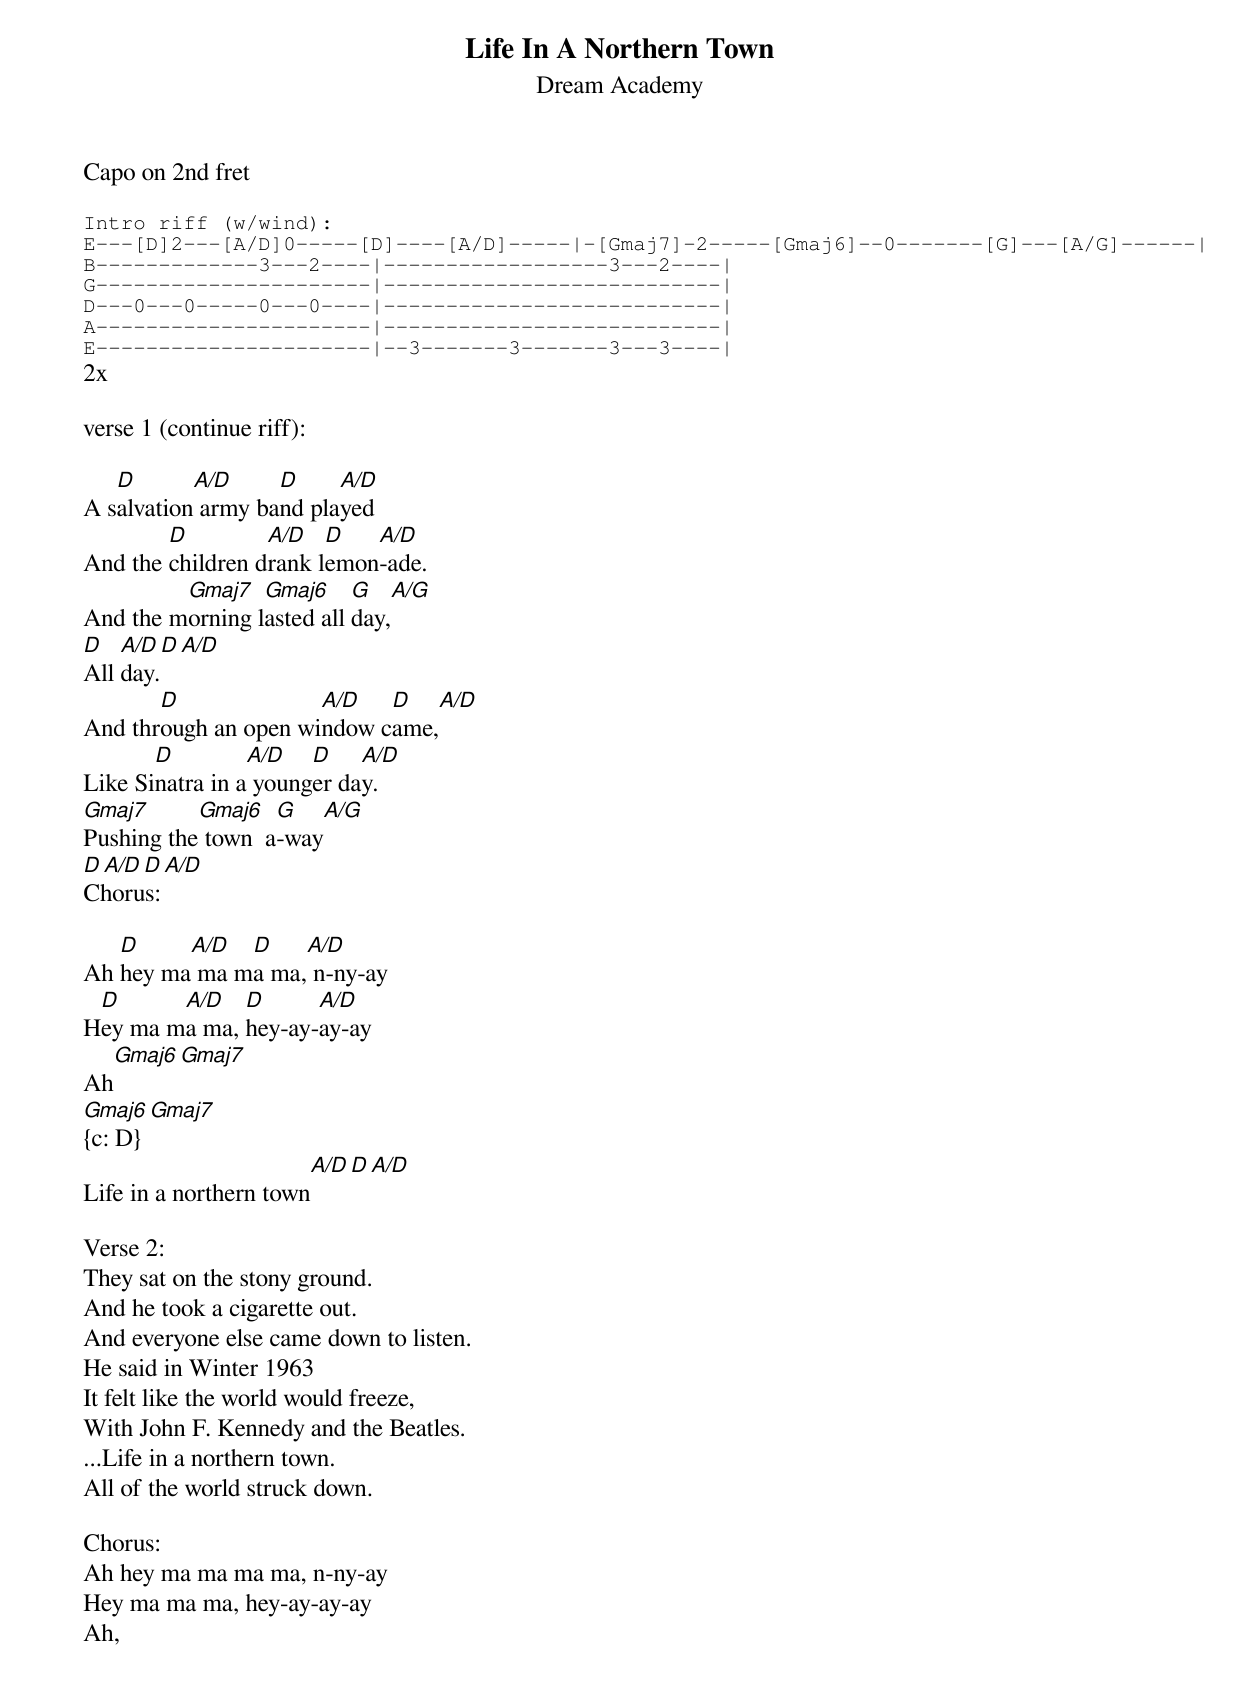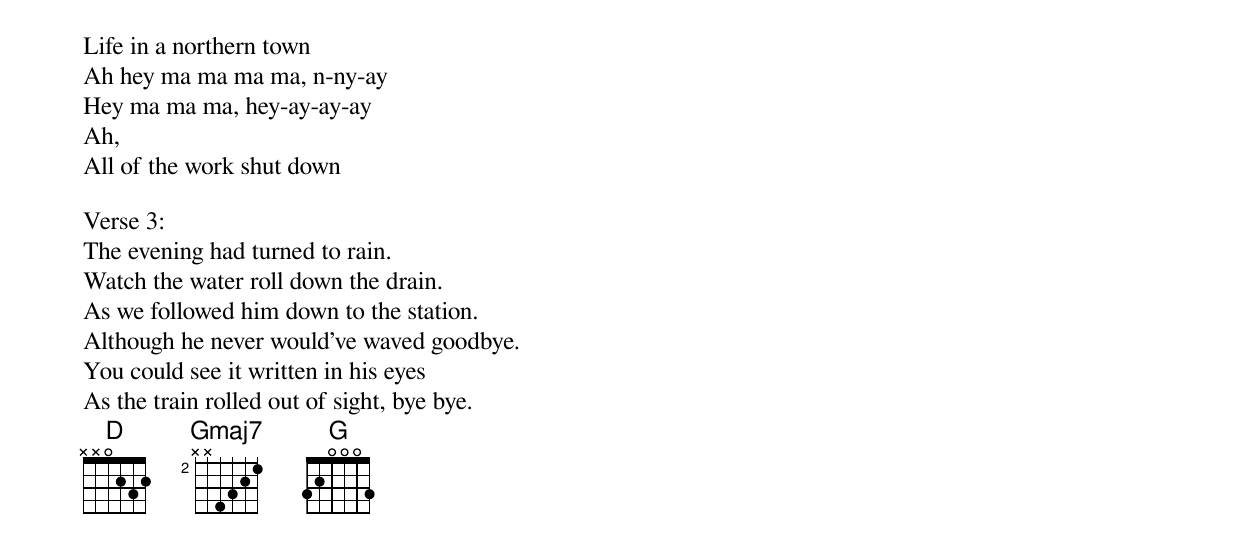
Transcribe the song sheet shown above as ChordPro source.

{t: Life In A Northern Town}
{st: Dream Academy}

Capo on 2nd fret

{sot}
Intro riff (w/wind):
E---[D]2---[A/D]0-----[D]----[A/D]-----|-[Gmaj7]-2-----[Gmaj6]--0-------[G]---[A/G]------|
B-------------3---2----|------------------3---2----|
G----------------------|---------------------------|
D---0---0-----0---0----|---------------------------|
A----------------------|---------------------------|
E----------------------|--3-------3-------3---3----|
{eot}
2x

verse 1 (continue riff):

A s[D]alvation[A/D] army ba[D]nd pla[A/D]yed
And the [D]children d[A/D]rank l[D]emon[A/D]-ade.
And the m[Gmaj7]orning l[Gmaj6]asted all [G]day,[A/G]
[D]All [A/D]day.[D][A/D]
And thr[D]ough an open wi[A/D]ndow c[D]ame,[A/D]
Like Si[D]natra in a[A/D] young[D]er da[A/D]y.
[Gmaj7]Pushing the[Gmaj6] town  a[G]-way[A/G]
[D][A/D][D][A/D]
Chorus:

Ah [D]hey ma[A/D] ma m[D]a ma,[A/D] n-ny-ay
H[D]ey ma m[A/D]a ma, [D]hey-ay-[A/D]ay-ay
Ah[Gmaj6][Gmaj7]
[Gmaj6]{c: D}[Gmaj7]
Life in a northern town[A/D][D][A/D]

Verse 2:
They sat on the stony ground.
And he took a cigarette out.
And everyone else came down to listen.
He said in Winter 1963
It felt like the world would freeze,
With John F. Kennedy and the Beatles.
...Life in a northern town.
All of the world struck down.

Chorus:
Ah hey ma ma ma ma, n-ny-ay
Hey ma ma ma, hey-ay-ay-ay
Ah,
Life in a northern town
Ah hey ma ma ma ma, n-ny-ay
Hey ma ma ma, hey-ay-ay-ay
Ah,
All of the work shut down

Verse 3:
The evening had turned to rain.
Watch the water roll down the drain.
As we followed him down to the station.
Although he never would've waved goodbye.
You could see it written in his eyes
As the train rolled out of sight, bye bye.
